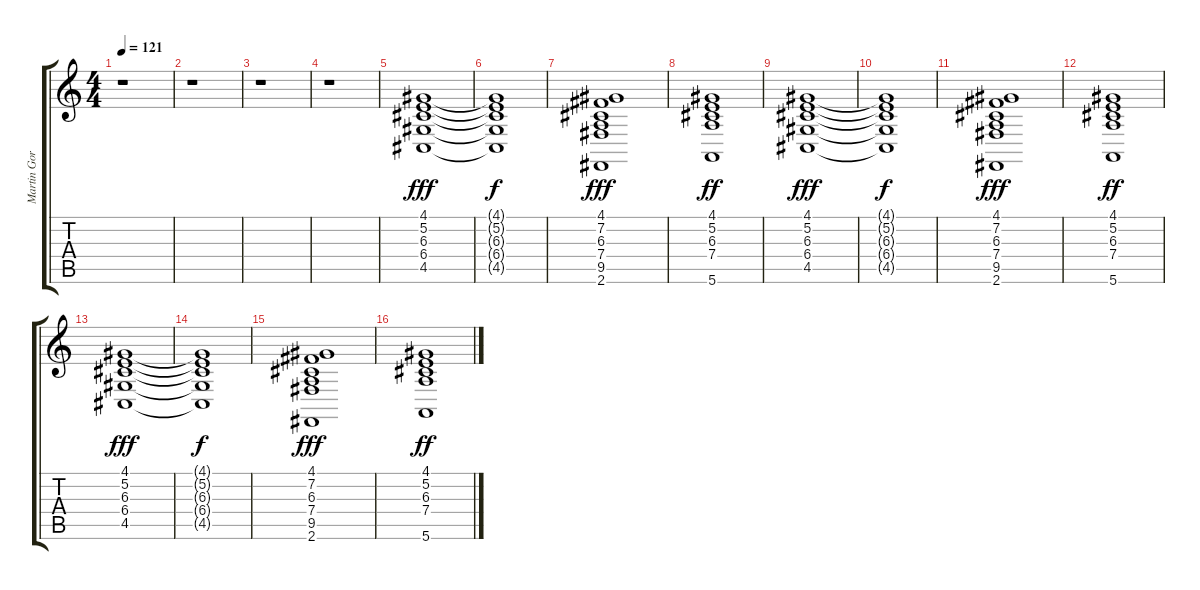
\track ("Martin Gore - Synth I" "Martin Gor") {instrument fx7echoes}
\staff {score tabs}
\tuning (E4 B3 G3 D3 A2 E2) {hide}
\ts (4 4)
\tempo 121
\clef g2
\ks c
r.1{dy f} |
r.1 |
r.1 |
r.1 |
(4.1 5.2 6.3 6.4 4.5).1{dy fff} |
(4.1{t} 5.2{t} 6.3{t} 6.4{t} 4.5{t}).1{dy f} |
(4.1 7.2 6.3 7.4 9.5 2.6).1{dy fff} |
(4.1 5.2 6.3 7.4 5.6).1{dy ff} |
(4.1 5.2 6.3 6.4 4.5).1{dy fff} |
(4.1{t} 5.2{t} 6.3{t} 6.4{t} 4.5{t}).1{dy f} |
(4.1 7.2 6.3 7.4 9.5 2.6).1{dy fff} |
(4.1 5.2 6.3 7.4 5.6).1{dy ff} |
(4.1 5.2 6.3 6.4 4.5).1{dy fff} |
(4.1{t} 5.2{t} 6.3{t} 6.4{t} 4.5{t}).1{dy f} |
(4.1 7.2 6.3 7.4 9.5 2.6).1{dy fff} |
(4.1 5.2 6.3 7.4 5.6).1{dy ff}
